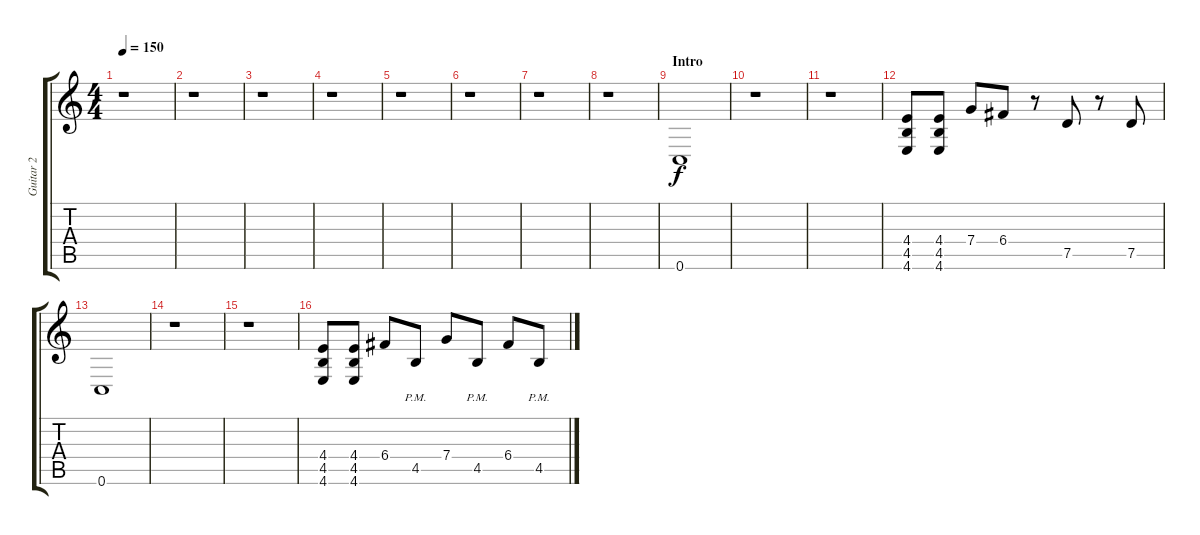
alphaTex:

\track ("Guitar 2" "Guitar 2") {instrument overdrivenguitar}
\staff {score tabs}
\tuning (D4 A3 F3 C3 G2 C2) {hide}
\ts (4 4)
\tempo 150
\clef g2
\ks c
r.1{dy f instrument overdrivenguitar} |
r.1 |
r.1 |
r.1 |
r.1 |
r.1 |
r.1 |
r.1 |
\section ("" "Intro")
0.6.1 |
r.1 |
r.1 |
(4.4 4.5 4.6).8 (4.4 4.5 4.6).8 7.4.8 6.4.8 r.8 7.5.8 r.8 7.5.8 |
0.6.1 |
r.1 |
r.1 |
(4.4 4.5 4.6).8 (4.4 4.5 4.6).8 6.4.8 4.5{pm}.8 7.4.8 4.5{pm}.8 6.4.8 4.5{pm}.8
